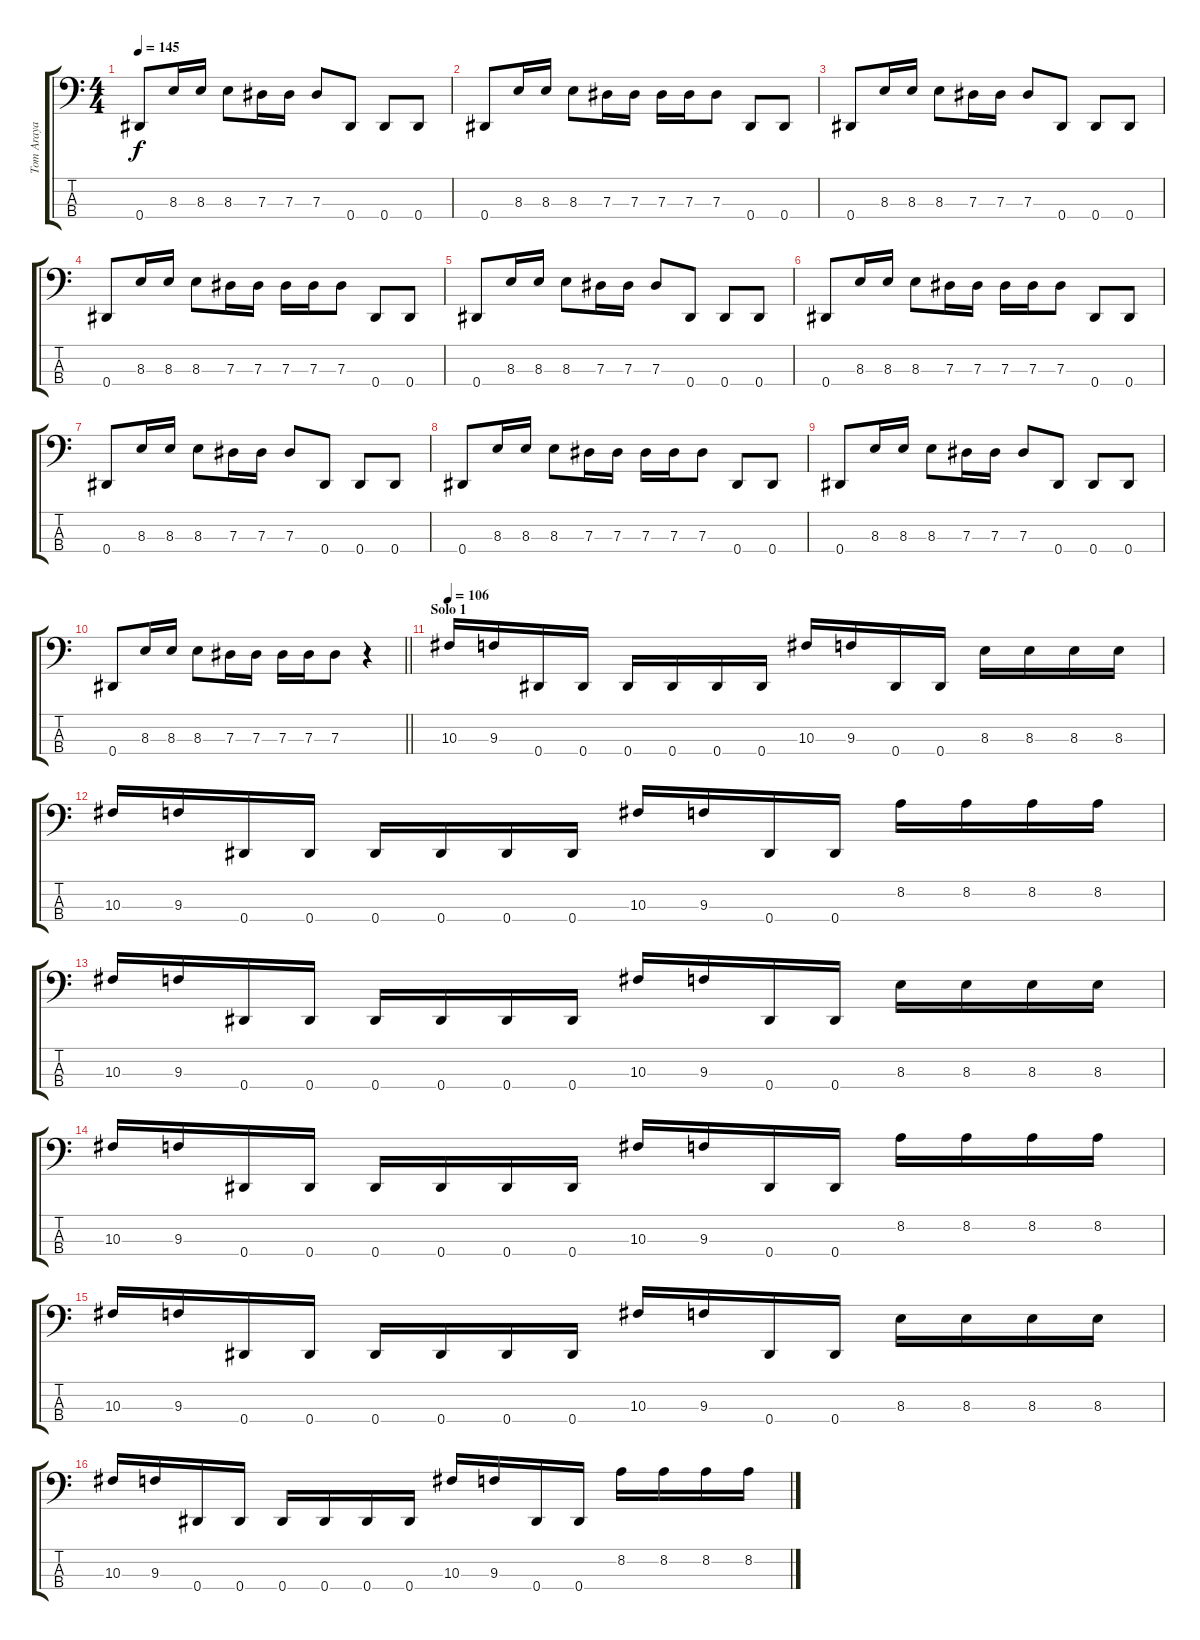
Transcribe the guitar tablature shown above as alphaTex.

\track ("Tom Araya" "Tom Araya") {instrument electricbasspick}
\staff {score tabs}
\tuning (Gb2 Db2 Ab1 Eb1) {hide}
\ts (4 4)
\tempo 145
\clef f4
\ks c
0.4.8{dy f} 8.3.16 8.3.16 8.3.8 7.3.16 7.3.16 7.3.8 0.4.8 0.4.8 0.4.8 |
0.4.8 8.3.16 8.3.16 8.3.8 7.3.16 7.3.16 7.3.16 7.3.16 7.3.8 0.4.8 0.4.8 |
0.4.8 8.3.16 8.3.16 8.3.8 7.3.16 7.3.16 7.3.8 0.4.8 0.4.8 0.4.8 |
0.4.8 8.3.16 8.3.16 8.3.8 7.3.16 7.3.16 7.3.16 7.3.16 7.3.8 0.4.8 0.4.8 |
0.4.8 8.3.16 8.3.16 8.3.8 7.3.16 7.3.16 7.3.8 0.4.8 0.4.8 0.4.8 |
0.4.8 8.3.16 8.3.16 8.3.8 7.3.16 7.3.16 7.3.16 7.3.16 7.3.8 0.4.8 0.4.8 |
0.4.8 8.3.16 8.3.16 8.3.8 7.3.16 7.3.16 7.3.8 0.4.8 0.4.8 0.4.8 |
0.4.8 8.3.16 8.3.16 8.3.8 7.3.16 7.3.16 7.3.16 7.3.16 7.3.8 0.4.8 0.4.8 |
0.4.8 8.3.16 8.3.16 8.3.8 7.3.16 7.3.16 7.3.8 0.4.8 0.4.8 0.4.8 |
\barLineRight lightlight
0.4.8 8.3.16 8.3.16 8.3.8 7.3.16 7.3.16 7.3.16 7.3.16 7.3.8 r.4 |
\section ("" "Solo 1 ")
\tempo 106
10.3.16 9.3.16 0.4.16 0.4.16 0.4.16 0.4.16 0.4.16 0.4.16 10.3.16 9.3.16 0.4.16 0.4.16 8.3.16 8.3.16 8.3.16 8.3.16 |
10.3.16 9.3.16 0.4.16 0.4.16 0.4.16 0.4.16 0.4.16 0.4.16 10.3.16 9.3.16 0.4.16 0.4.16 8.2.16 8.2.16 8.2.16 8.2.16 |
10.3.16 9.3.16 0.4.16 0.4.16 0.4.16 0.4.16 0.4.16 0.4.16 10.3.16 9.3.16 0.4.16 0.4.16 8.3.16 8.3.16 8.3.16 8.3.16 |
10.3.16 9.3.16 0.4.16 0.4.16 0.4.16 0.4.16 0.4.16 0.4.16 10.3.16 9.3.16 0.4.16 0.4.16 8.2.16 8.2.16 8.2.16 8.2.16 |
10.3.16 9.3.16 0.4.16 0.4.16 0.4.16 0.4.16 0.4.16 0.4.16 10.3.16 9.3.16 0.4.16 0.4.16 8.3.16 8.3.16 8.3.16 8.3.16 |
10.3.16 9.3.16 0.4.16 0.4.16 0.4.16 0.4.16 0.4.16 0.4.16 10.3.16 9.3.16 0.4.16 0.4.16 8.2.16 8.2.16 8.2.16 8.2.16
